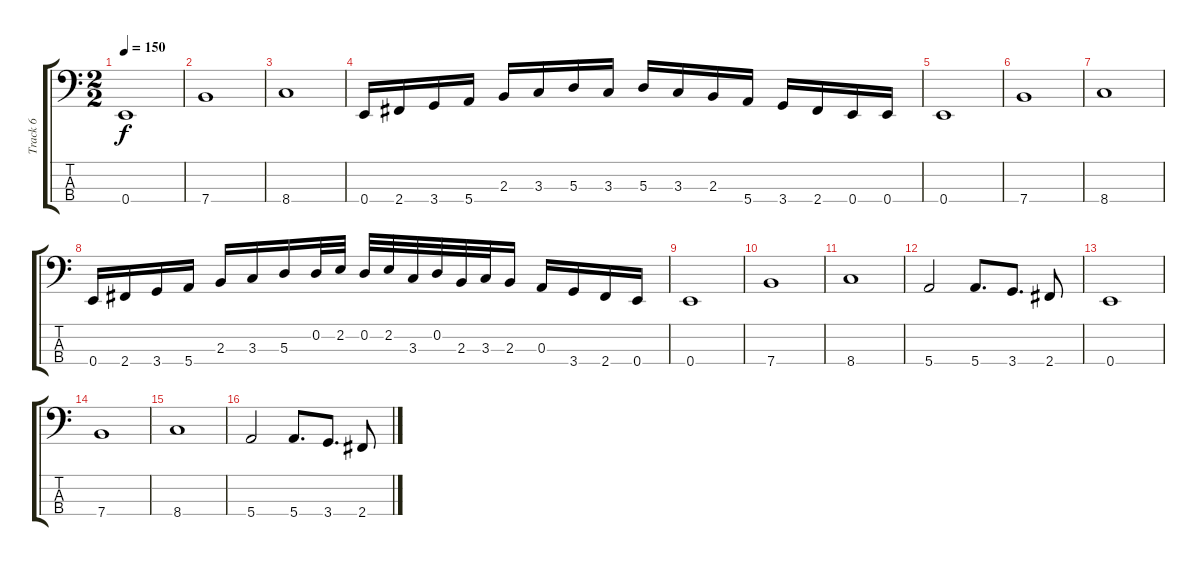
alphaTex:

\track ("Track 6" "Track 6") {instrument electricbassfinger}
\staff {score tabs}
\tuning (G2 D2 A1 E1) {hide}
\ts (2 2)
\tempo 150
\clef f4
\ks c
0.4.1{dy f} |
7.4.1 |
8.4.1 |
0.4.16 2.4.16 3.4.16 5.4.16 2.3.16 3.3.16 5.3.16 3.3.16 5.3.16 3.3.16 2.3.16 5.4.16 3.4.16 2.4.16 0.4.16 0.4.16 |
0.4.1 |
7.4.1 |
8.4.1 |
0.4.16 2.4.16 3.4.16 5.4.16 2.3.16 3.3.16 5.3.16 0.2.32 2.2.32 0.2.32 2.2.32 3.3.32 0.2.32 2.3.32 3.3.32 2.3.16 0.3.16 3.4.16 2.4.16 0.4.16 |
0.4.1 |
7.4.1 |
8.4.1 |
5.4.2 5.4.8{d} 3.4.8{d} 2.4.8 |
0.4.1 |
7.4.1 |
8.4.1 |
5.4.2 5.4.8{d} 3.4.8{d} 2.4.8
